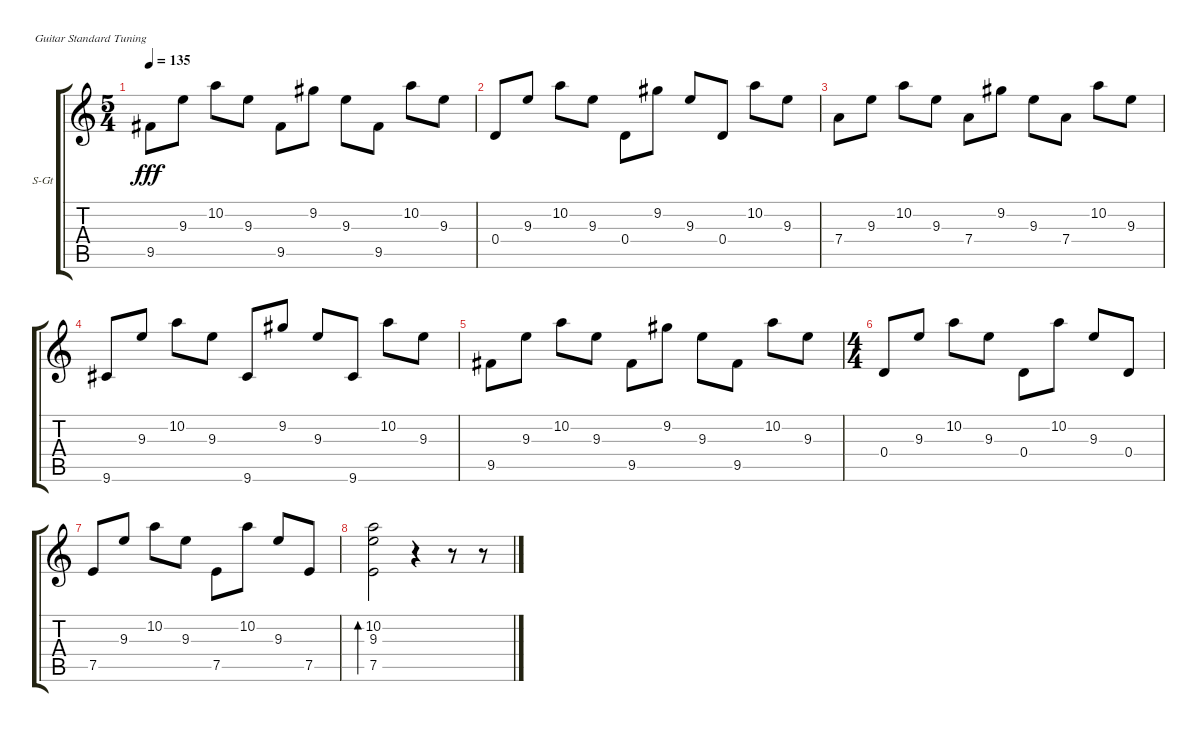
\defaultSystemsLayout 4
\bracketExtendMode groupsimilarinstruments
\firstSystemTrackNameOrientation horizontal
\otherSystemsTrackNameOrientation horizontal
\track ("Steel Guitar" "S-Gt") {instrument acousticguitarsteel}
\staff {score tabs}
\tuning (E4 B3 G3 D3 A2 E2)
\ts (5 4)
\tempo 135
\clef g2
\ks c
9.5.8{dy fff} 9.3.8 10.2.8 9.3.8 9.5.8 9.2.8 9.3.8 9.5.8 10.2.8 9.3.8 |
0.4.8 9.3.8 10.2.8 9.3.8 0.4.8 9.2.8 9.3.8 0.4.8 10.2.8 9.3.8 |
7.4.8 9.3.8 10.2.8 9.3.8 7.4.8 9.2.8 9.3.8 7.4.8 10.2.8 9.3.8 |
9.6.8 9.3.8 10.2.8 9.3.8 9.6.8 9.2.8 9.3.8 9.6.8 10.2.8 9.3.8 |
9.5.8 9.3.8 10.2.8 9.3.8 9.5.8 9.2.8 9.3.8 9.5.8 10.2.8 9.3.8 |
\ts (4 4)
0.4.8 9.3.8 10.2.8 9.3.8 0.4.8 10.2.8 9.3.8 0.4.8 |
7.5.8 9.3.8 10.2.8 9.3.8 7.5.8 10.2.8 9.3.8 7.5.8 |
(7.5 9.3 10.2).2{bd 30} r.4 r.8 r.8
